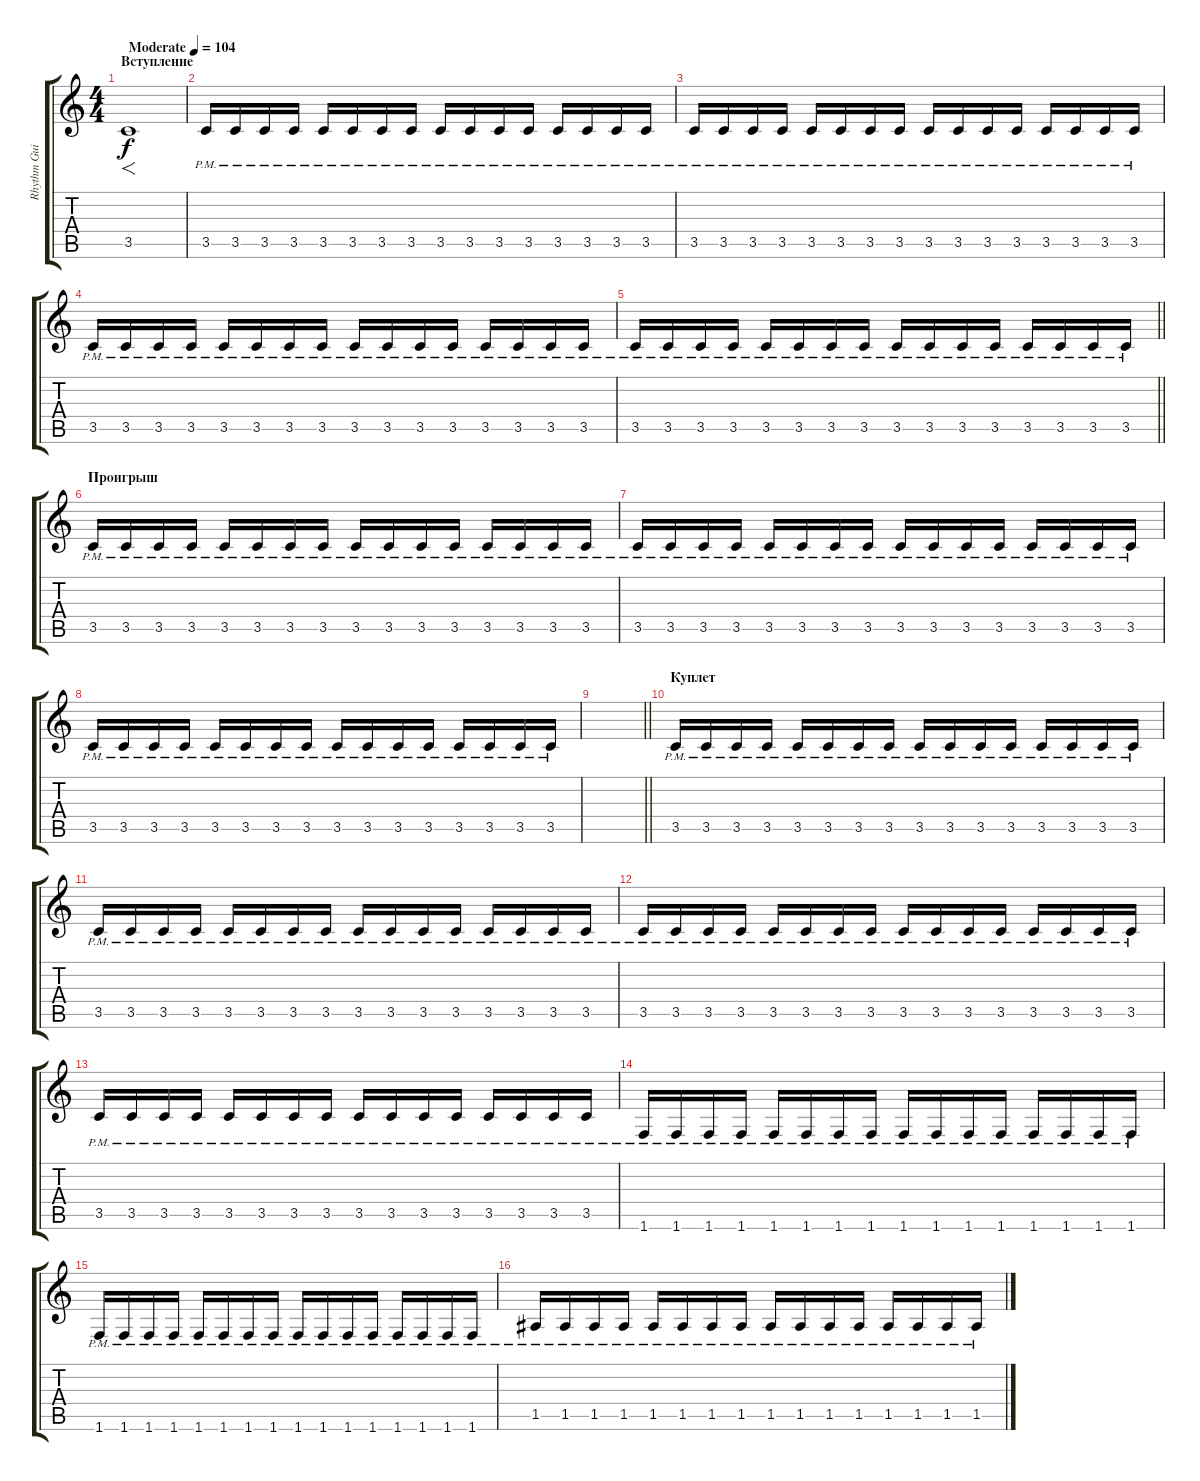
\track ("Rhythm Guitar" "Rhythm Gui") {instrument overdrivenguitar}
\staff {score tabs}
\tuning (E4 B3 G3 D3 A2 E2) {hide}
\ts (4 4)
\section ("" "Вступление ")
\tempo (104 "Moderate")
\clef g2
\ks c
3.5.1{f dy f instrument overdrivenguitar} |
3.5{pm}.16 3.5{pm}.16 3.5{pm}.16 3.5{pm}.16 3.5{pm}.16 3.5{pm}.16 3.5{pm}.16 3.5{pm}.16 3.5{pm}.16 3.5{pm}.16 3.5{pm}.16 3.5{pm}.16 3.5{pm}.16 3.5{pm}.16 3.5{pm}.16 3.5{pm}.16 |
3.5{pm}.16 3.5{pm}.16 3.5{pm}.16 3.5{pm}.16 3.5{pm}.16 3.5{pm}.16 3.5{pm}.16 3.5{pm}.16 3.5{pm}.16 3.5{pm}.16 3.5{pm}.16 3.5{pm}.16 3.5{pm}.16 3.5{pm}.16 3.5{pm}.16 3.5{pm}.16 |
3.5{pm}.16 3.5{pm}.16 3.5{pm}.16 3.5{pm}.16 3.5{pm}.16 3.5{pm}.16 3.5{pm}.16 3.5{pm}.16 3.5{pm}.16 3.5{pm}.16 3.5{pm}.16 3.5{pm}.16 3.5{pm}.16 3.5{pm}.16 3.5{pm}.16 3.5{pm}.16 |
\barLineRight lightlight
3.5{pm}.16 3.5{pm}.16 3.5{pm}.16 3.5{pm}.16 3.5{pm}.16 3.5{pm}.16 3.5{pm}.16 3.5{pm}.16 3.5{pm}.16 3.5{pm}.16 3.5{pm}.16 3.5{pm}.16 3.5{pm}.16 3.5{pm}.16 3.5{pm}.16 3.5{pm}.16 |
\section ("" "Проигрыш")
3.5{pm}.16 3.5{pm}.16 3.5{pm}.16 3.5{pm}.16 3.5{pm}.16 3.5{pm}.16 3.5{pm}.16 3.5{pm}.16 3.5{pm}.16 3.5{pm}.16 3.5{pm}.16 3.5{pm}.16 3.5{pm}.16 3.5{pm}.16 3.5{pm}.16 3.5{pm}.16 |
3.5{pm}.16 3.5{pm}.16 3.5{pm}.16 3.5{pm}.16 3.5{pm}.16 3.5{pm}.16 3.5{pm}.16 3.5{pm}.16 3.5{pm}.16 3.5{pm}.16 3.5{pm}.16 3.5{pm}.16 3.5{pm}.16 3.5{pm}.16 3.5{pm}.16 3.5{pm}.16 |
3.5{pm}.16 3.5{pm}.16 3.5{pm}.16 3.5{pm}.16 3.5{pm}.16 3.5{pm}.16 3.5{pm}.16 3.5{pm}.16 3.5{pm}.16 3.5{pm}.16 3.5{pm}.16 3.5{pm}.16 3.5{pm}.16 3.5{pm}.16 3.5{pm}.16 3.5{pm}.16 |
\barLineRight lightlight
|
\section ("" "Куплет")
3.5{pm}.16 3.5{pm}.16 3.5{pm}.16 3.5{pm}.16 3.5{pm}.16 3.5{pm}.16 3.5{pm}.16 3.5{pm}.16 3.5{pm}.16 3.5{pm}.16 3.5{pm}.16 3.5{pm}.16 3.5{pm}.16 3.5{pm}.16 3.5{pm}.16 3.5{pm}.16 |
3.5{pm}.16 3.5{pm}.16 3.5{pm}.16 3.5{pm}.16 3.5{pm}.16 3.5{pm}.16 3.5{pm}.16 3.5{pm}.16 3.5{pm}.16 3.5{pm}.16 3.5{pm}.16 3.5{pm}.16 3.5{pm}.16 3.5{pm}.16 3.5{pm}.16 3.5{pm}.16 |
3.5{pm}.16 3.5{pm}.16 3.5{pm}.16 3.5{pm}.16 3.5{pm}.16 3.5{pm}.16 3.5{pm}.16 3.5{pm}.16 3.5{pm}.16 3.5{pm}.16 3.5{pm}.16 3.5{pm}.16 3.5{pm}.16 3.5{pm}.16 3.5{pm}.16 3.5{pm}.16 |
3.5{pm}.16 3.5{pm}.16 3.5{pm}.16 3.5{pm}.16 3.5{pm}.16 3.5{pm}.16 3.5{pm}.16 3.5{pm}.16 3.5{pm}.16 3.5{pm}.16 3.5{pm}.16 3.5{pm}.16 3.5{pm}.16 3.5{pm}.16 3.5{pm}.16 3.5{pm}.16 |
1.6{pm}.16 1.6{pm}.16 1.6{pm}.16 1.6{pm}.16 1.6{pm}.16 1.6{pm}.16 1.6{pm}.16 1.6{pm}.16 1.6{pm}.16 1.6{pm}.16 1.6{pm}.16 1.6{pm}.16 1.6{pm}.16 1.6{pm}.16 1.6{pm}.16 1.6{pm}.16 |
1.6{pm}.16 1.6{pm}.16 1.6{pm}.16 1.6{pm}.16 1.6{pm}.16 1.6{pm}.16 1.6{pm}.16 1.6{pm}.16 1.6{pm}.16 1.6{pm}.16 1.6{pm}.16 1.6{pm}.16 1.6{pm}.16 1.6{pm}.16 1.6{pm}.16 1.6{pm}.16 |
1.5{pm}.16 1.5{pm}.16 1.5{pm}.16 1.5{pm}.16 1.5{pm}.16 1.5{pm}.16 1.5{pm}.16 1.5{pm}.16 1.5{pm}.16 1.5{pm}.16 1.5{pm}.16 1.5{pm}.16 1.5{pm}.16 1.5{pm}.16 1.5{pm}.16 1.5{pm}.16
